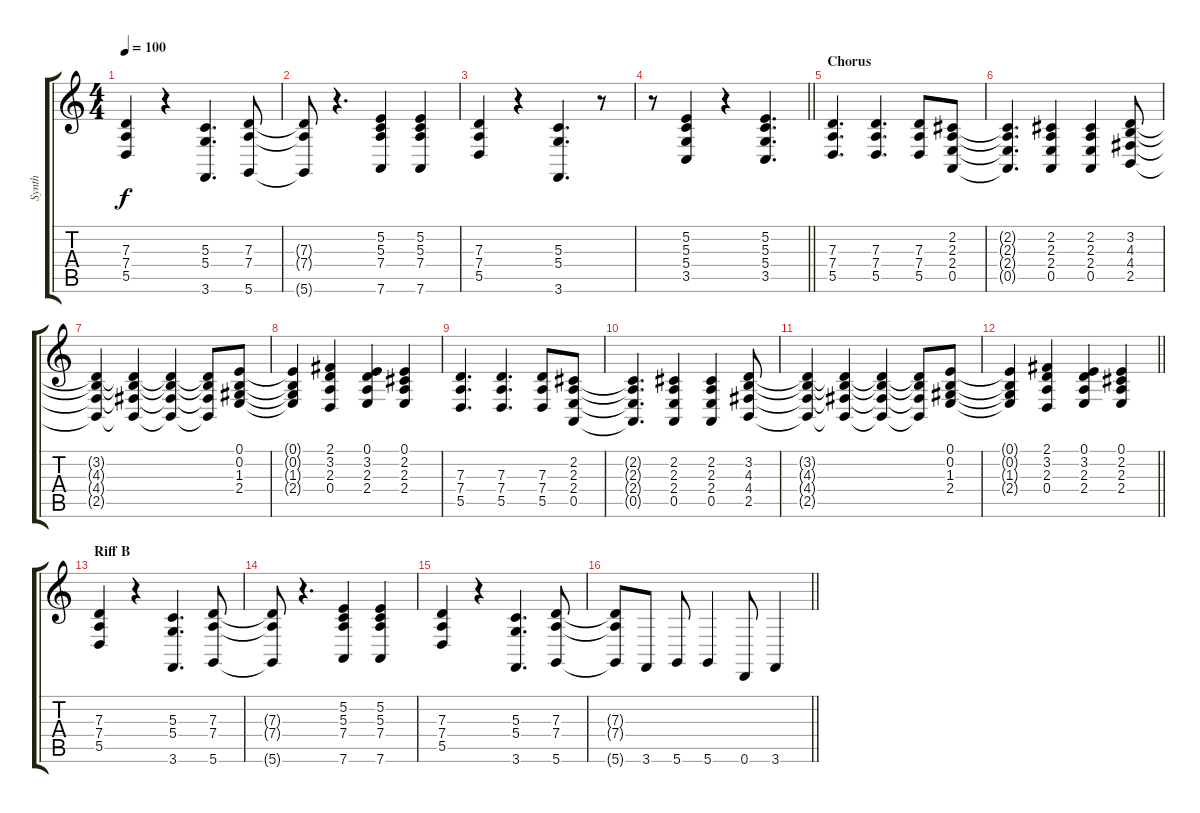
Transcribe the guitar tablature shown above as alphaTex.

\track ("Synth" "Synth") {instrument lead2sawtooth}
\staff {score tabs}
\tuning (E4 B3 G3 D3 A2 D2) {hide}
\ts (4 4)
\tempo 100
\clef g2
\ks c
(7.3 7.4 5.5).4{dy f} r.4 (5.3 5.4 3.6).4{d} (7.3 7.4 5.6).8 |
(7.3{t} 7.4{t} 5.6{t}).8 r.4{d} (5.2 5.3 7.4 7.6).4 (5.2 5.3 7.4 7.6).4 |
(7.3 7.4 5.5).4 r.4 (5.3 5.4 3.6).4{d} r.8 |
\barLineRight lightlight
r.8 (5.2 5.3 5.4 3.5).4 r.4 (5.2 5.3 5.4 3.5).4{d} |
\section ("" "Chorus")
(7.3 7.4 5.5).4{d} (7.3 7.4 5.5).4{d} (7.3 7.4 5.5).8 (2.2 2.3 2.4 0.5).8 |
(2.2{t} 2.3{t} 2.4{t} 0.5{t}).4{d} (2.2 2.3 2.4 0.5).4 (2.2 2.3 2.4 0.5).4 (3.2 4.3 4.4 2.5).8 |
(3.2{t} 4.3{t} 4.4{t} 2.5{t}).4 (3.2{t} 4.3{t} 4.4{t} 2.5{t}).4 (3.2{t} 4.3{t} 4.4{t} 2.5{t}).4 (3.2{t} 4.3{t} 4.4{t} 2.5{t}).8 (0.1 0.2 1.3 2.4).8 |
(0.1{t} 0.2{t} 1.3{t} 2.4{t}).4 (2.1 3.2 2.3 0.4).4 (0.1 3.2 2.3 2.4).4 (0.1 2.2 2.3 2.4).4 |
(7.3 7.4 5.5).4{d} (7.3 7.4 5.5).4{d} (7.3 7.4 5.5).8 (2.2 2.3 2.4 0.5).8 |
(2.2{t} 2.3{t} 2.4{t} 0.5{t}).4{d} (2.2 2.3 2.4 0.5).4 (2.2 2.3 2.4 0.5).4 (3.2 4.3 4.4 2.5).8 |
(3.2{t} 4.3{t} 4.4{t} 2.5{t}).4 (3.2{t} 4.3{t} 4.4{t} 2.5{t}).4 (3.2{t} 4.3{t} 4.4{t} 2.5{t}).4 (3.2{t} 4.3{t} 4.4{t} 2.5{t}).8 (0.1 0.2 1.3 2.4).8 |
\barLineRight lightlight
(0.1{t} 0.2{t} 1.3{t} 2.4{t}).4 (2.1 3.2 2.3 0.4).4 (0.1 3.2 2.3 2.4).4 (0.1 2.2 2.3 2.4).4 |
\section ("" "Riff B")
(7.3 7.4 5.5).4 r.4 (5.3 5.4 3.6).4{d} (7.3 7.4 5.6).8 |
(7.3{t} 7.4{t} 5.6{t}).8 r.4{d} (5.2 5.3 7.4 7.6).4 (5.2 5.3 7.4 7.6).4 |
(7.3 7.4 5.5).4 r.4 (5.3 5.4 3.6).4{d} (7.3 7.4 5.6).8 |
\barLineRight lightlight
(7.3{t} 7.4{t} 5.6{t}).8 3.6.8 5.6.8 5.6.4 0.6.8 3.6.4
